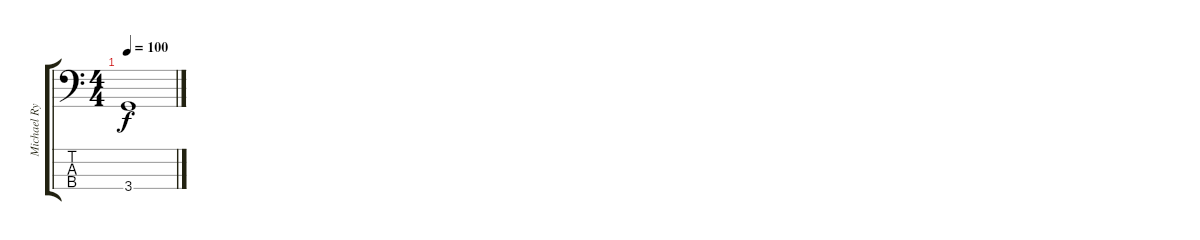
\track ("Michael Ryan Prichard (Bass)" "Michael Ry") {instrument electricbasspick}
\staff {score tabs}
\tuning (G2 D2 A1 E1) {hide}
\ts (4 4)
\tempo 100
\clef f4
\ks c
3.4.1{dy f}
